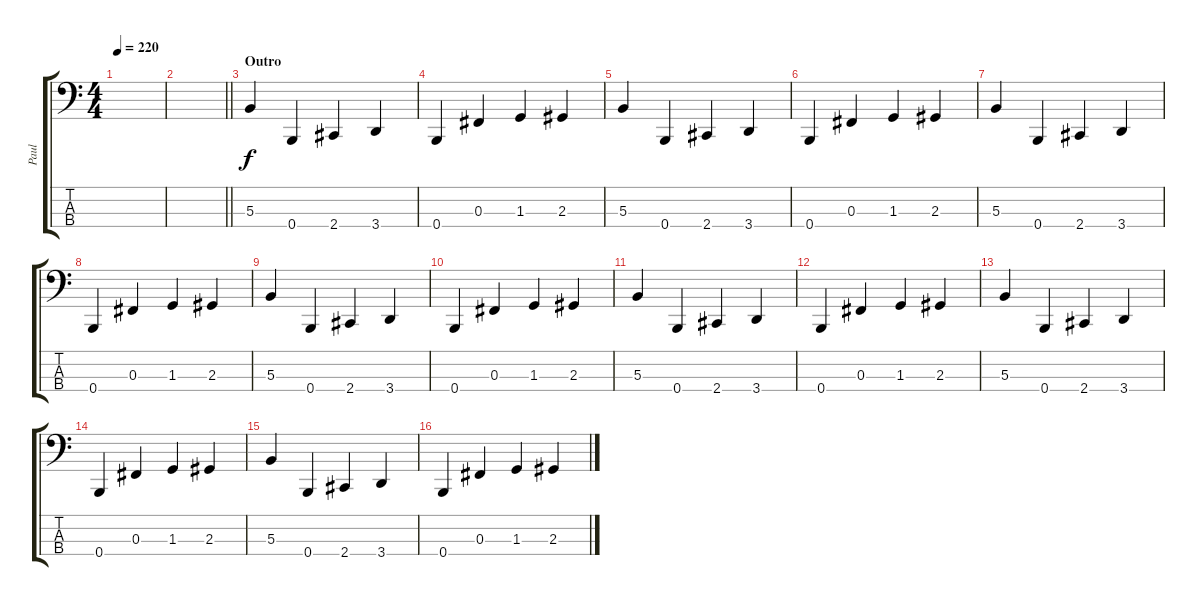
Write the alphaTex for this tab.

\track ("Paul" "Paul") {instrument electricbasspick}
\staff {score tabs}
\tuning (E2 B1 Gb1 B0) {hide}
\ts (4 4)
\tempo 220
\clef f4
\ks c
|
\barLineRight lightlight
|
\section ("" "Outro")
5.3.4 0.4.4 2.4.4 3.4.4 |
0.4.4 0.3.4 1.3.4 2.3.4 |
5.3.4 0.4.4 2.4.4 3.4.4 |
0.4.4 0.3.4 1.3.4 2.3.4 |
5.3.4 0.4.4 2.4.4 3.4.4 |
0.4.4 0.3.4 1.3.4 2.3.4 |
5.3.4 0.4.4 2.4.4 3.4.4 |
0.4.4 0.3.4 1.3.4 2.3.4 |
5.3.4 0.4.4 2.4.4 3.4.4 |
0.4.4 0.3.4 1.3.4 2.3.4 |
5.3.4 0.4.4 2.4.4 3.4.4 |
0.4.4 0.3.4 1.3.4 2.3.4 |
5.3.4 0.4.4 2.4.4 3.4.4 |
0.4.4 0.3.4 1.3.4 2.3.4
